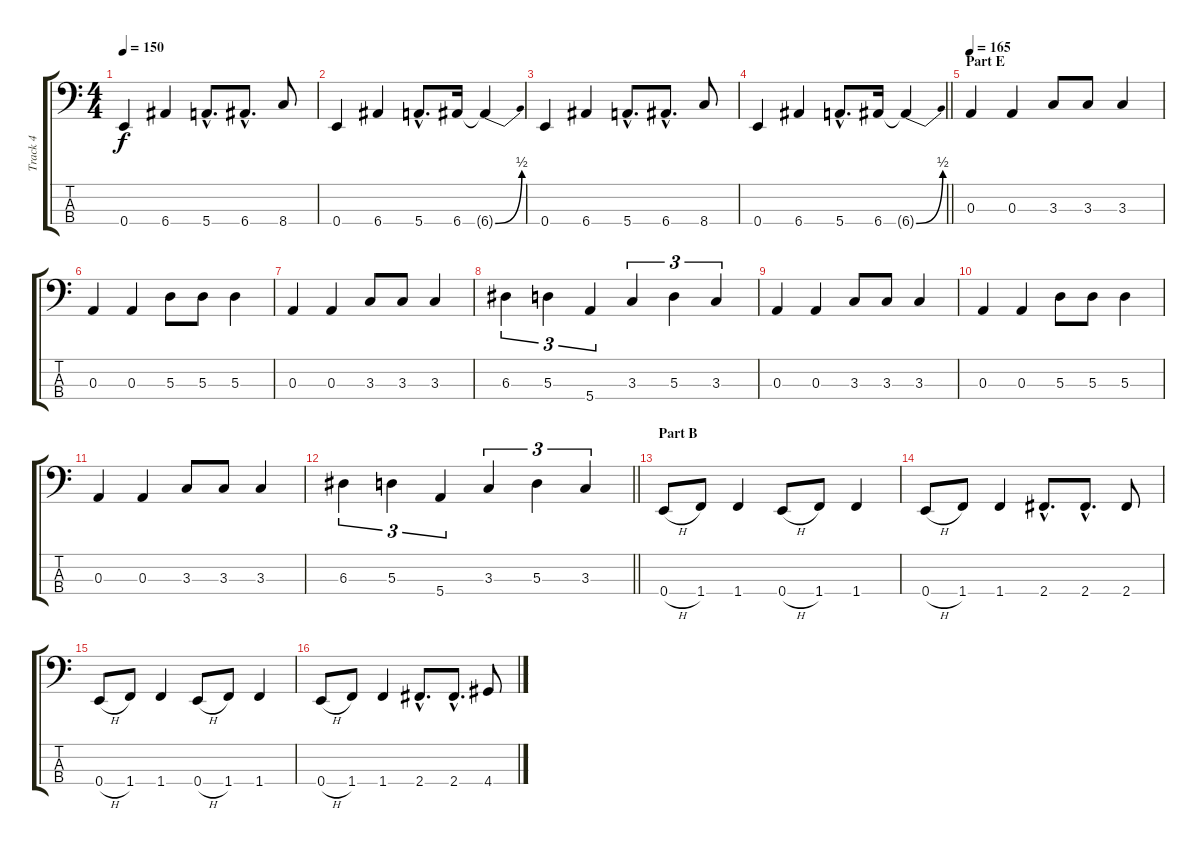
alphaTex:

\track ("Track 4" "Track 4") {instrument electricbassfinger}
\staff {score tabs}
\tuning (G2 D2 A1 E1) {hide}
\ts (4 4)
\tempo 150
\clef f4
\ks c
0.4.4{dy f} 6.4.4 5.4{hac}.8{d} 6.4{hac}.8{d} 8.4.8 |
0.4.4 6.4.4 5.4{hac}.8{d} 6.4.16 6.4{be (bend 0 0 60 2) t}.4 |
0.4.4 6.4.4 5.4{hac}.8{d} 6.4{hac}.8{d} 8.4.8 |
\barLineRight lightlight
0.4.4 6.4.4 5.4{hac}.8{d} 6.4.16 6.4{be (bend 0 0 60 2) t}.4 |
\section ("" "Part E")
\tempo 165
0.3.4 0.3.4 3.3.8 3.3.8 3.3.4 |
0.3.4 0.3.4 5.3.8 5.3.8 5.3.4 |
0.3.4 0.3.4 3.3.8 3.3.8 3.3.4 |
6.3.4{tu (3 2)} 5.3.4{tu (3 2)} 5.4.4{tu (3 2)} 3.3.4{tu (3 2)} 5.3.4{tu (3 2)} 3.3.4{tu (3 2)} |
0.3.4 0.3.4 3.3.8 3.3.8 3.3.4 |
0.3.4 0.3.4 5.3.8 5.3.8 5.3.4 |
0.3.4 0.3.4 3.3.8 3.3.8 3.3.4 |
\barLineRight lightlight
6.3.4{tu (3 2)} 5.3.4{tu (3 2)} 5.4.4{tu (3 2)} 3.3.4{tu (3 2)} 5.3.4{tu (3 2)} 3.3.4{tu (3 2)} |
\section ("" "Part B")
0.4{h}.8 1.4.8 1.4.4 0.4{h}.8 1.4.8 1.4.4 |
0.4{h}.8 1.4.8 1.4.4 2.4{hac}.8{d} 2.4{hac}.8{d} 2.4.8 |
0.4{h}.8 1.4.8 1.4.4 0.4{h}.8 1.4.8 1.4.4 |
0.4{h}.8 1.4.8 1.4.4 2.4{hac}.8{d} 2.4{hac}.8{d} 4.4.8
